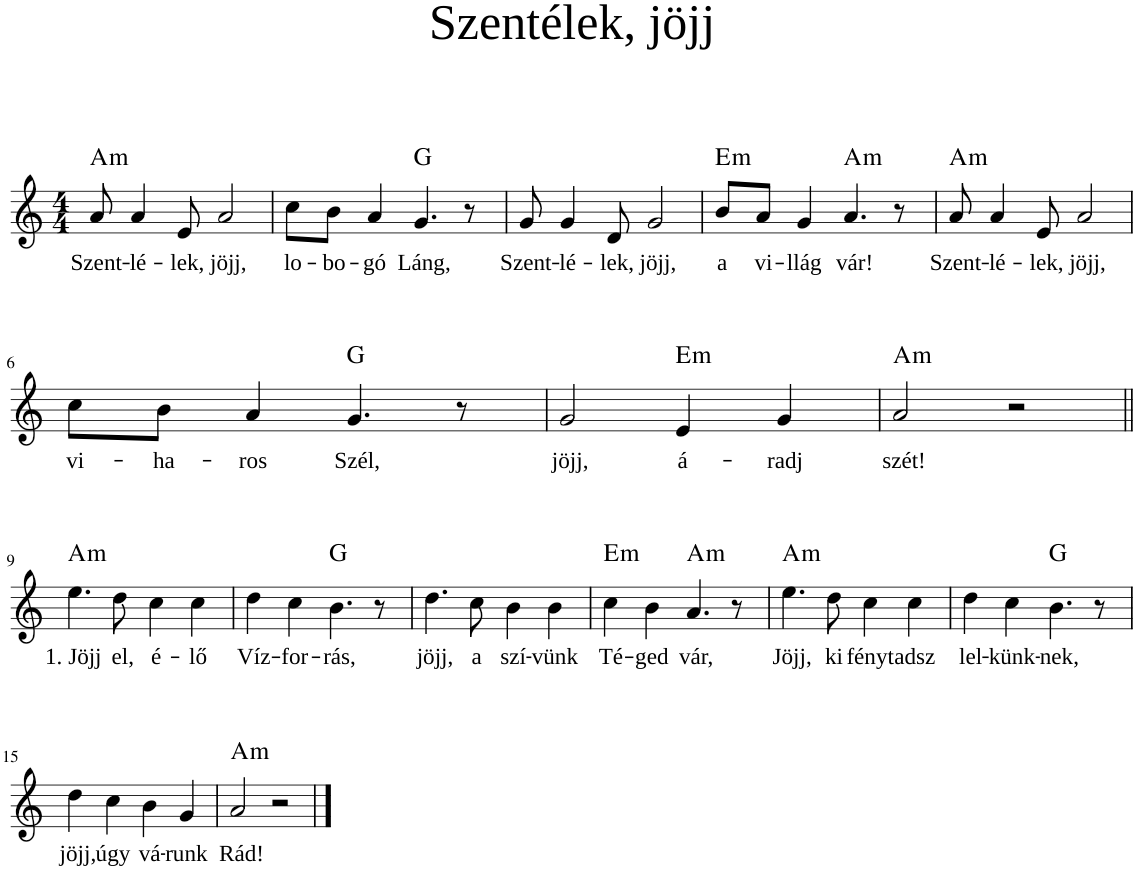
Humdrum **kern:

**kern	**text	**harte
*part1	*part1	*part1
*staff1	*staff1	*
*I"Voice	*	*
*clefG2	*	*
*k[]	*	*
*M4/4	*	*
=1	=1	=1
!	!LO:LY:b	!LO:H:kt=m
8a/	Szent-	A:min
!	!LO:LY:b	!
4a/	-lé-	.
!	!LO:LY:b	!
8e/	-lek,	.
!	!LO:LY:b	!
2a/	jöjj,	.
=2	=2	=2
!	!LO:LY:b	!
8cc\L	lo-	.
!	!LO:LY:b	!
8b\J	-bo-	.
!	!LO:LY:b	!
4a/	-gó	.
!	!LO:LY:b	!
4.g/	Láng,	G:maj
8r	.	.
=3	=3	=3
!	!LO:LY:b	!
8g/	Szent-	.
!	!LO:LY:b	!
4g/	-lé-	.
!	!LO:LY:b	!
8d/	-lek,	.
!	!LO:LY:b	!
2g/	jöjj,	.
=4	=4	=4
!	!LO:LY:b	!LO:H:kt=m
8b/L	a	E:min
!	!LO:LY:b	!
8a/J	vi-	.
!	!LO:LY:b	!
4g/	-llág	.
!	!LO:LY:b	!LO:H:kt=m
4.a/	vár!	A:min
8r	.	.
=5	=5	=5
!	!LO:LY:b	!LO:H:kt=m
8a/	Szent-	A:min
!	!LO:LY:b	!
4a/	-lé-	.
!	!LO:LY:b	!
8e/	-lek,	.
!	!LO:LY:b	!
2a/	jöjj,	.
!!LO:LB:g=z
=6	=6	=6
!	!LO:LY:b	!
8cc\L	vi-	.
!	!LO:LY:b	!
8b\J	-ha-	.
!	!LO:LY:b	!
4a/	-ros	.
!	!LO:LY:b	!
4.g/	Szél,	G:maj
8r	.	.
=7	=7	=7
!	!LO:LY:b	!
2g/	jöjj,	.
!	!LO:LY:b	!LO:H:kt=m
4e/	á-	E:min
!	!LO:LY:b	!
4g/	-radj	.
=8	=8	=8
!	!LO:LY:b	!LO:H:kt=m
2a/	szét!	A:min
2r	.	.
!!LO:LB:g=z
=9||	=9||	=9||
!	!LO:LY:b	!LO:H:kt=m
4.ee\	1. Jöjj	A:min
!	!LO:LY:b	!
8dd\	el,	.
!	!LO:LY:b	!
4cc\	é-	.
!	!LO:LY:b	!
4cc\	-lő	.
=10	=10	=10
!	!LO:LY:b	!
4dd\	Víz-	.
!	!LO:LY:b	!
4cc\	-for-	.
!	!LO:LY:b	!
4.b\	-rás,	G:maj
8r	.	.
=11	=11	=11
!	!LO:LY:b	!
4.dd\	jöjj,	.
!	!LO:LY:b	!
8cc\	a	.
!	!LO:LY:b	!
4b\	szí-	.
!	!LO:LY:b	!
4b\	-vünk	.
=12	=12	=12
!	!LO:LY:b	!LO:H:kt=m
4cc\	Té-	E:min
!	!LO:LY:b	!
4b\	-ged	.
!	!LO:LY:b	!LO:H:kt=m
4.a/	vár,	A:min
8r	.	.
=13	=13	=13
!	!LO:LY:b	!LO:H:kt=m
4.ee\	Jöjj,	A:min
!	!LO:LY:b	!
8dd\	ki	.
!	!LO:LY:b	!
4cc\	fényt	.
!	!LO:LY:b	!
4cc\	adsz	.
=14	=14	=14
!	!LO:LY:b	!
4dd\	lel-	.
!	!LO:LY:b	!
4cc\	-künk-	.
!	!LO:LY:b	!
4.b\	-nek,	G:maj
8r	.	.
!!LO:LB:g=z
=15	=15	=15
!	!LO:LY:b	!
4dd\	jöjj,	.
!	!LO:LY:b	!
4cc\	úgy	.
!	!LO:LY:b	!
4b\	vá-	.
!	!LO:LY:b	!
4g/	-runk	.
=16	=16	=16
!	!LO:LY:b	!LO:H:kt=m
2a/	Rád!	A:min
2r	.	.
==	==	==
*-	*-	*-
